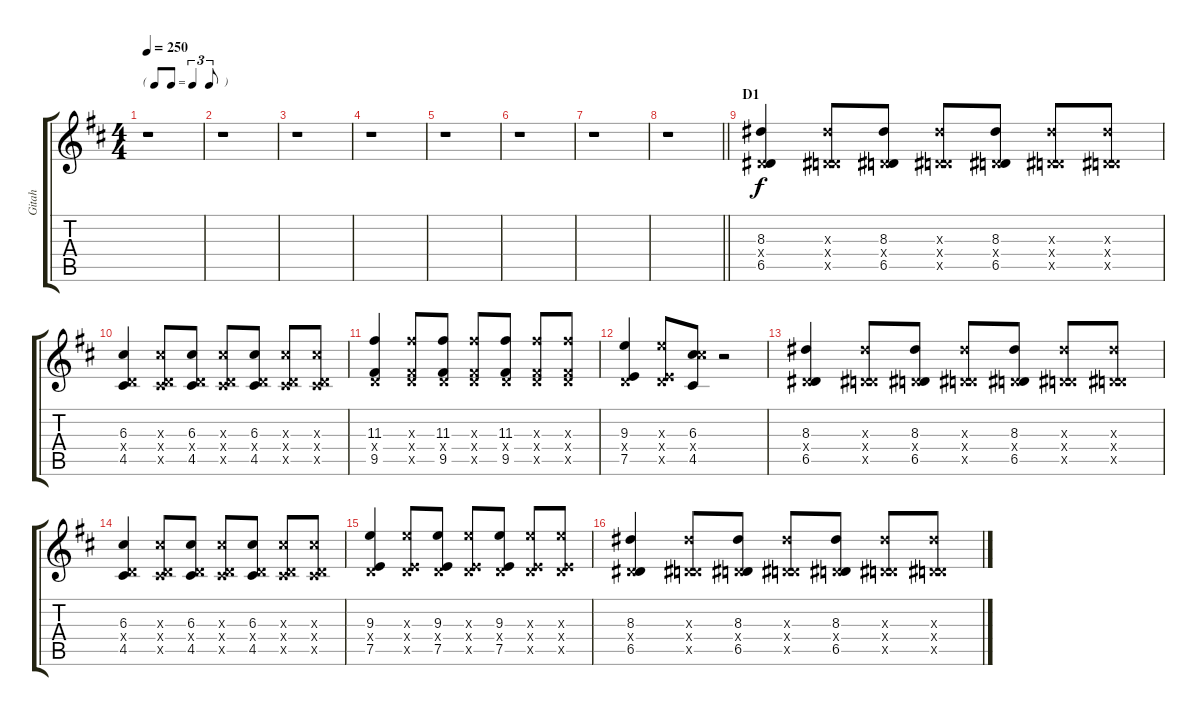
\track ("Gitah" "Gitah") {instrument overdrivenguitar}
\staff {score tabs}
\tuning (E4 B3 G3 D3 A2 E2) {hide}
\ts (4 4)
\tf triplet8th
\tempo 250
\clef g2
\ks d
r.1{dy ff} |
r.1 |
r.1 |
r.1 |
r.1 |
r.1 |
r.1 |
\barLineRight lightlight
r.1 |
\section ("" "D1")
(8.3 0.4{x} 6.5).4{dy f balance 4} (8.3{x} 0.4{x} 6.5{x}).8 (8.3 0.4{x} 6.5).8 (8.3{x} 0.4{x} 6.5{x}).8 (8.3 0.4{x} 6.5).8 (8.3{x} 0.4{x} 6.5{x}).8 (8.3{x} 0.4{x} 6.5{x}).8 |
(6.3 0.4{x} 4.5).4 (6.3{x} 0.4{x} 4.5{x}).8 (6.3 0.4{x} 4.5).8 (6.3{x} 0.4{x} 4.5{x}).8 (6.3 0.4{x} 4.5).8 (6.3{x} 0.4{x} 4.5{x}).8 (6.3{x} 0.4{x} 4.5{x}).8 |
(11.3 0.4{x} 9.5).4 (11.3{x} 0.4{x} 9.5{x}).8 (11.3 0.4{x} 9.5).8 (11.3{x} 0.4{x} 9.5{x}).8 (11.3 0.4{x} 9.5).8 (11.3{x} 0.4{x} 9.5{x}).8 (11.3{x} 0.4{x} 9.5{x}).8 |
(9.3 0.4{x} 7.5).4 (9.3{x} 0.4{x} 7.5{x}).8 (6.3 11.4{x} 4.5).8 r.2 |
(8.3 0.4{x} 6.5).4 (8.3{x} 0.4{x} 6.5{x}).8 (8.3 0.4{x} 6.5).8 (8.3{x} 0.4{x} 6.5{x}).8 (8.3 0.4{x} 6.5).8 (8.3{x} 0.4{x} 6.5{x}).8 (8.3{x} 0.4{x} 6.5{x}).8 |
(6.3 0.4{x} 4.5).4 (6.3{x} 0.4{x} 4.5{x}).8 (6.3 0.4{x} 4.5).8 (6.3{x} 0.4{x} 4.5{x}).8 (6.3 0.4{x} 4.5).8 (6.3{x} 0.4{x} 4.5{x}).8 (6.3{x} 0.4{x} 4.5{x}).8 |
(9.3 0.4{x} 7.5).4 (9.3{x} 0.4{x} 7.5{x}).8 (9.3 0.4{x} 7.5).8 (9.3{x} 0.4{x} 7.5{x}).8 (9.3 0.4{x} 7.5).8 (9.3{x} 0.4{x} 7.5{x}).8 (9.3{x} 0.4{x} 7.5{x}).8 |
(8.3 0.4{x} 6.5).4 (8.3{x} 0.4{x} 6.5{x}).8 (8.3 0.4{x} 6.5).8 (8.3{x} 0.4{x} 6.5{x}).8 (8.3 0.4{x} 6.5).8 (8.3{x} 0.4{x} 6.5{x}).8 (8.3{x} 0.4{x} 6.5{x}).8
